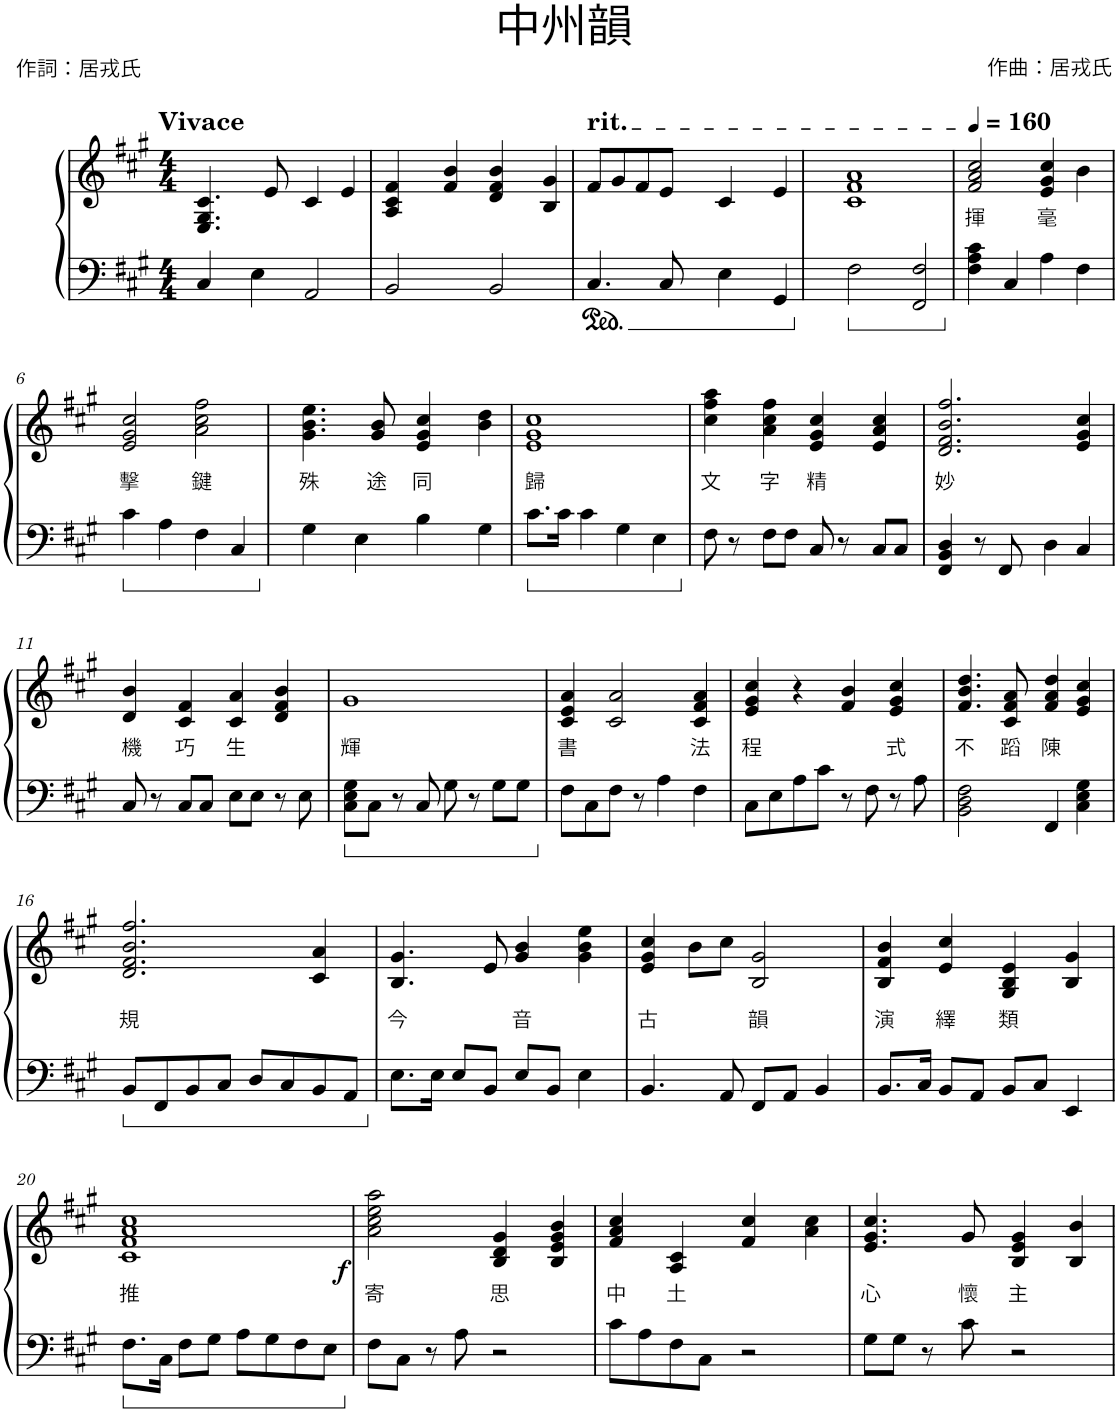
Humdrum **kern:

**kern	**kern	**text	**dynam
*part1	*part1	*part1	*part1
*staff2	*staff1	*staff1	*staff1/2
*I"Piano	*	*	*
*I'Pno.	*	*	*
*clefF4	*clefG2	*	*
*k[f#c#g#]	*k[f#c#g#]	*	*
*M4/4	*M4/4	*	*
=1	=1	=1	=1
!	!LO:TX:a:B:t=Vivace	!	!
4C#/	4.E/ 4.G#/ 4.c#/	.	.
4E\	.	.	.
.	8e/	.	.
2AA/	4c#/	.	.
.	4e/	.	.
=2	=2	=2	=2
2BB/	4A/ 4c#/ 4f#/	.	.
.	4f#/ 4b/	.	.
2BB/	4d/ 4f#/ 4b/	.	.
.	4B/ 4g#/	.	.
=3	=3	=3	=3
!	!LO:TX:a:t=rit.	!	!
4.C#/	8f#/L	.	.
.	8g#/	.	.
.	8f#/	.	.
8C#/	8e/J	.	.
4E\	4c#/	.	.
4GG#/	4e/	.	.
=4	=4	=4	=4
2F#\	1c# 1f# 1a	.	.
2FF#/ 2F#/	.	.	.
=5	=5	=5	=5
*	*MM160	*	*
!	!	!LO:LY:b	!
4F#\ 4A\ 4c#\	2f#/ 2a/ 2cc#/	揮	.
4C#/	.	.	.
!	!	!LO:LY:b	!
4A\	4e/ 4g#/ 4cc#/	毫	.
4F#\	4b\	.	.
!!LO:LB:g=z
=6	=6	=6	=6
!	!	!LO:LY:b	!
4c#\	2e/ 2g#/ 2cc#/	擊	.
4A\	.	.	.
!	!	!LO:LY:b	!
4F#\	2a\ 2cc#\ 2ff#\	鍵	.
4C#/	.	.	.
=7	=7	=7	=7
!	!	!LO:LY:b	!
4G#\	4.g#\ 4.b\ 4.ee\	殊	.
4E\	.	.	.
!	!	!LO:LY:b	!
.	8g#/ 8b/	途	.
!	!	!LO:LY:b	!
4B\	4e/ 4g#/ 4cc#/	同	.
4G#\	4b\ 4dd\	.	.
=8	=8	=8	=8
!	!	!LO:LY:b	!
8.c#\L	1e 1g# 1cc#	歸	.
16c#\Jk	.	.	.
4c#\	.	.	.
4G#\	.	.	.
4E\	.	.	.
=9	=9	=9	=9
!	!	!LO:LY:b	!
8F#\	4cc#\ 4ff#\ 4aa\	文	.
8r	.	.	.
!	!	!LO:LY:b	!
8F#\L	4a\ 4cc#\ 4ff#\	字	.
8F#\J	.	.	.
!	!	!LO:LY:b	!
8C#/	4e/ 4g#/ 4cc#/	精	.
8r	.	.	.
8C#/L	4e/ 4a/ 4cc#/	.	.
8C#/J	.	.	.
=10	=10	=10	=10
!	!	!LO:LY:b	!
4FF#/ 4BB/ 4D/	2.d/ 2.f#/ 2.b/ 2.ff#/	妙	.
8r	.	.	.
8FF#/	.	.	.
4D\	.	.	.
4C#/	4e/ 4g#/ 4cc#/	.	.
!!LO:LB:g=z
=11	=11	=11	=11
!	!	!LO:LY:b	!
8C#/	4d/ 4b/	機	.
8r	.	.	.
!	!	!LO:LY:b	!
8C#/L	4c#/ 4f#/	巧	.
8C#/J	.	.	.
!	!	!LO:LY:b	!
8E\L	4c#/ 4a/	生	.
8E\J	.	.	.
8r	4d/ 4f#/ 4b/	.	.
8E\	.	.	.
=12	=12	=12	=12
!	!	!LO:LY:b	!
8C#\ 8E\ 8G#\L	1g#	輝	.
8C#\J	.	.	.
8r	.	.	.
8C#/	.	.	.
8G#\	.	.	.
8r	.	.	.
8G#\L	.	.	.
8G#\J	.	.	.
=13	=13	=13	=13
!	!	!LO:LY:b	!
8F#\L	4c#/ 4e/ 4a/	書	.
8C#\	.	.	.
8F#\J	2c#/ 2a/	.	.
8r	.	.	.
4A\	.	.	.
!	!	!LO:LY:b	!
4F#\	4c#/ 4f#/ 4a/	法	.
=14	=14	=14	=14
!	!	!LO:LY:b	!
8C#\L	4e/ 4g#/ 4cc#/	程	.
8E\	.	.	.
8A\	4r	.	.
8c#\J	.	.	.
8r	4f#/ 4b/	.	.
8F#\	.	.	.
!	!	!LO:LY:b	!
8r	4e/ 4g#/ 4cc#/	式	.
8A\	.	.	.
=15	=15	=15	=15
!	!	!LO:LY:b	!
2BB\ 2D\ 2F#\	4.f#/ 4.b/ 4.dd/	不	.
!	!	!LO:LY:b	!
.	8c#/ 8f#/ 8a/	蹈	.
!	!	!LO:LY:b	!
4FF#/	4f#/ 4a/ 4dd/	陳	.
4C#\ 4E\ 4G#\	4e/ 4g#/ 4cc#/	.	.
!!LO:LB:g=z
=16	=16	=16	=16
!	!	!LO:LY:b	!
8BB/L	2.d/ 2.f#/ 2.b/ 2.ff#/	規	.
8FF#/	.	.	.
8BB/	.	.	.
8C#/J	.	.	.
8D/L	.	.	.
8C#/	.	.	.
8BB/	4c#/ 4a/	.	.
8AA/J	.	.	.
=17	=17	=17	=17
!	!	!LO:LY:b	!
8.E\L	4.B/ 4.g#/	今	.
16E\Jk	.	.	.
8E/L	.	.	.
8BB/J	8e/	.	.
!	!	!LO:LY:b	!
8E/L	4g#/ 4b/	音	.
8BB/J	.	.	.
4E\	4g#\ 4b\ 4ee\	.	.
=18	=18	=18	=18
!	!	!LO:LY:b	!
4.BB/	4e/ 4g#/ 4cc#/	古	.
.	8b\L	.	.
8AA/	8cc#\J	.	.
!	!	!LO:LY:b	!
8FF#/L	2B/ 2g#/	韻	.
8AA/J	.	.	.
4BB/	.	.	.
=19	=19	=19	=19
!	!	!LO:LY:b	!
8.BB/L	4B/ 4f#/ 4b/	演	.
16C#/Jk	.	.	.
!	!	!LO:LY:b	!
8BB/L	4e/ 4cc#/	繹	.
8AA/J	.	.	.
!	!	!LO:LY:b	!
8BB/L	4G#/ 4B/ 4e/	類	.
8C#/J	.	.	.
4EE/	4B/ 4g#/	.	.
!!LO:LB:g=z
=20	=20	=20	=20
!	!	!LO:LY:b	!
8.F#\L	1c# 1f# 1a 1cc#	推	.
16C#\Jk	.	.	.
8F#\L	.	.	.
8G#\J	.	.	.
8A\L	.	.	.
8G#\	.	.	.
8F#\	.	.	.
8E\J	.	.	.
=21	=21	=21	=21
!	!	!LO:LY:b	!LO:DY:b
8F#\L	2a\ 2cc#\ 2ee\ 2aa\	寄	f
8C#\J	.	.	.
8r	.	.	.
8A\	.	.	.
!	!	!LO:LY:b	!
2r	4B/ 4d/ 4g#/	思	.
.	4B/ 4e/ 4g#/ 4b/	.	.
=22	=22	=22	=22
!	!	!LO:LY:b	!
8c#\L	4f#/ 4a/ 4cc#/	中	.
8A\	.	.	.
!	!	!LO:LY:b	!
8F#\	4A/ 4c#/	土	.
8C#\J	.	.	.
2r	4f#/ 4cc#/	.	.
.	4a\ 4cc#\	.	.
=23	=23	=23	=23
!	!	!LO:LY:b	!
8G#\L	4.e/ 4.g#/ 4.cc#/	心	.
8G#\J	.	.	.
8r	.	.	.
!	!	!LO:LY:b	!
8c#\	8g#/	懷	.
!	!	!LO:LY:b	!
2r	4B/ 4e/ 4g#/	主	.
.	4B/ 4b/	.	.
=	=	=	=
*-	*-	*-	*-
